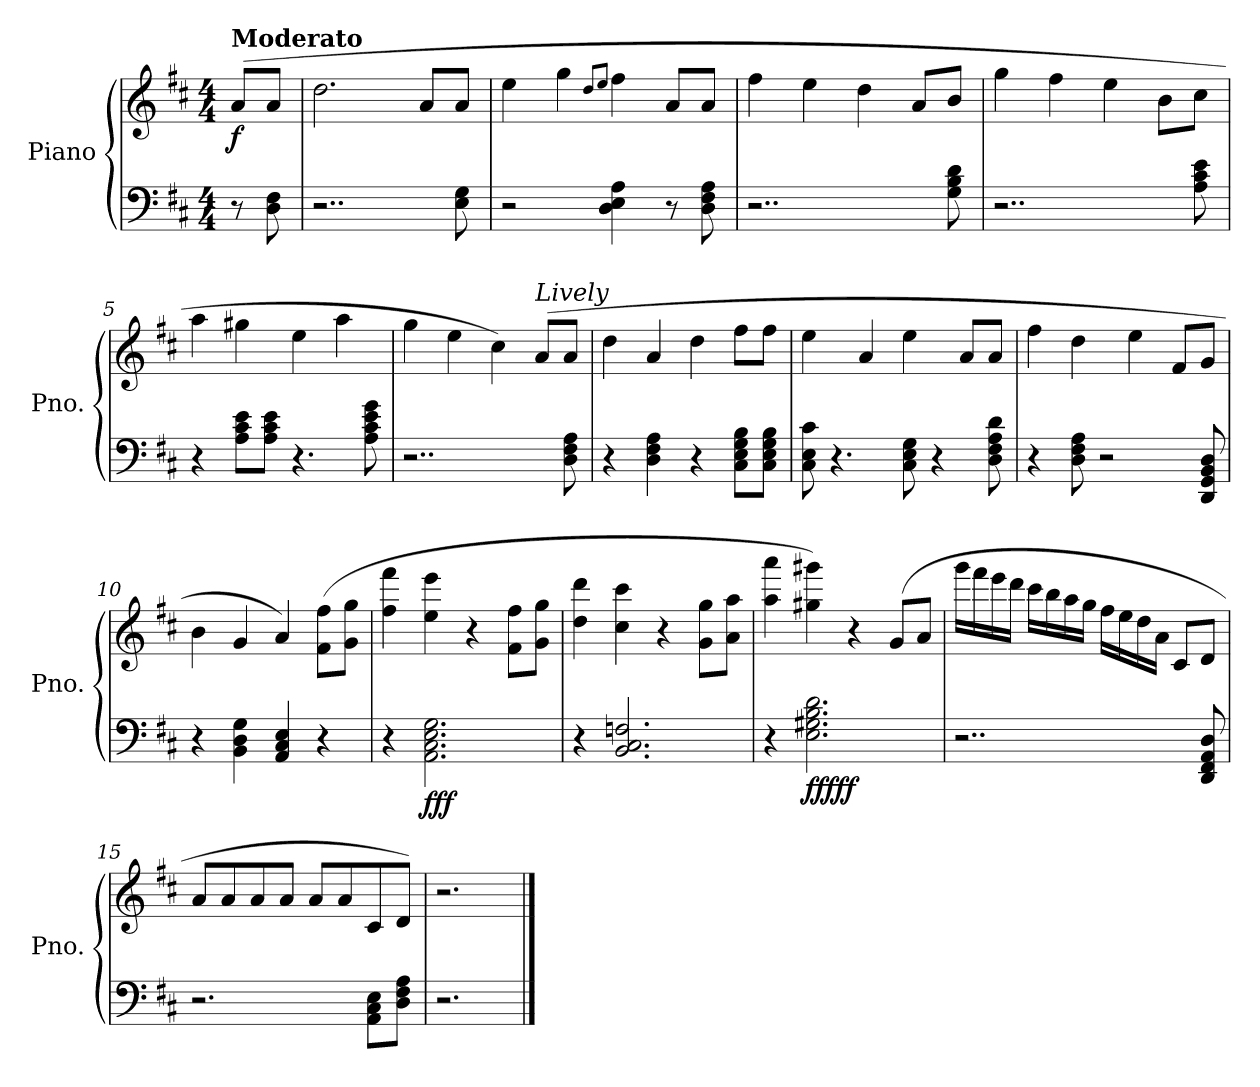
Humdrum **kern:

**kern	**kern	**dynam
*part1	*part1	*part1
*staff2	*staff1	*staff1/2
*I"Piano	*	*
*I'Pno.	*	*
*clefF4	*clefG2	*
*k[f#c#]	*k[f#c#]	*
*M4/4	*M4/4	*
=	=	=
!	!LO:TX:a:B:t=Moderato	!
!	!	!LO:DY:b
8r	(>8a/L	f
8D\ 8F#\	8a/J	.
=1	=1	=1
2..r	2.dd\	.
.	8a/L	.
8E\ 8G\	8a/J	.
=2	=2	=2
2r	4ee\	.
.	4gg\	.
.	8qdd/L	.
.	8qee/J	.
4D\ 4E\ 4A\	4ff#\	.
8r	8a/L	.
8D\ 8F#\ 8A\	8a/J	.
=3	=3	=3
2..r	4ff#\	.
.	4ee\	.
.	4dd\	.
.	8a/L	.
8G\ 8B\ 8d\	8b/J	.
=4	=4	=4
2..r	4gg\	.
.	4ff#\	.
.	4ee\	.
.	8b\L	.
8A\ 8c#\ 8e\	8cc#\J	.
=5	=5	=5
4r	4aa\	.
8A\ 8c#\ 8e\L	4gg#X\	.
8A\ 8c#\ 8e\J	.	.
4.r	4ee\	.
.	4aa\	.
8A\ 8c#\ 8e\ 8g\	.	.
=6	=6	=6
2..r	4gg\	.
.	4ee\	.
.	4cc#\)	.
!	!LO:TX:a:i:t=Lively	!
.	(>8a/L	.
8D\ 8F#\ 8A\	8a/J	.
=7	=7	=7
4r	4dd\	.
4D\ 4F#\ 4A\	4a/	.
4r	4dd\	.
8C#\ 8E\ 8G\ 8B\L	8ff#\L	.
8C#\ 8E\ 8G\ 8B\J	8ff#\J	.
!!LO:LB:g=z
=8	=8	=8
8C#\ 8E\ 8c#\	4ee\	.
4.r	.	.
.	4a/	.
8C#\ 8E\ 8G\	4ee\	.
4r	.	.
.	8a/L	.
8D\ 8F#\ 8A\ 8d\	8a/J	.
=9	=9	=9
4r	4ff#\	.
8D\ 8F#\ 8A\	4dd\	.
2r	.	.
.	4ee\	.
.	8f#/L	.
8DD/ 8GG/ 8BB/ 8D/	8g/J	.
=10	=10	=10
4r	4b\	.
4BB\ 4D\ 4G\	4g/	.
4AA/ 4C#/ 4E/	4a/)	.
4r	(>8f#\ 8ff#\L	.
.	8g\ 8gg\J	.
=11	=11	=11
4r	4ff#\ 4fff#\	.
!	!	!LO:DY:b=2
2.AA\ 2.C#\ 2.E\ 2.G\	4ee\ 4eee\	fff
.	4r	.
.	8f#\ 8ff#\L	.
.	8g\ 8gg\J	.
=12	=12	=12
4r	4dd\ 4ddd\	.
2.BB/ 2.C#/ 2.Fn/	4cc#\ 4ccc#\	.
.	4r	.
.	8g\ 8gg\L	.
.	8a\ 8aa\J	.
=13	=13	=13
4r	4aa\ 4aaa\	.
!	!	!LO:DY:b=2
2.E\ 2.G#X\ 2.B\ 2.d\	4gg#X\ 4ggg#X\)	fffff
.	4r	.
.	(>8g/L	.
.	8a/J	.
!!LO:LB:g=z
=14	=14	=14
2..r	16ggg\LL	.
.	16fff#\	.
.	16eee\	.
.	16ddd\JJ	.
.	16ccc#\LL	.
.	16bb\	.
.	16aa\	.
.	16gg\JJ	.
.	16ff#\LL	.
.	16ee\	.
.	16dd\	.
.	16a\JJ	.
.	8c#/L	.
8DD/ 8FF#/ 8AA/ 8D/	8d/J	.
=15	=15	=15
2.r	8a/L	.
.	8a/	.
.	8a/	.
.	8a/J	.
.	8a/L	.
.	8a/	.
8AA\ 8C#\ 8E\L	8c#/	.
8D\ 8F#\ 8A\J	8d/J)	.
=16	=16	=16
2.r	2.r	.
==	==	==
*-	*-	*-
